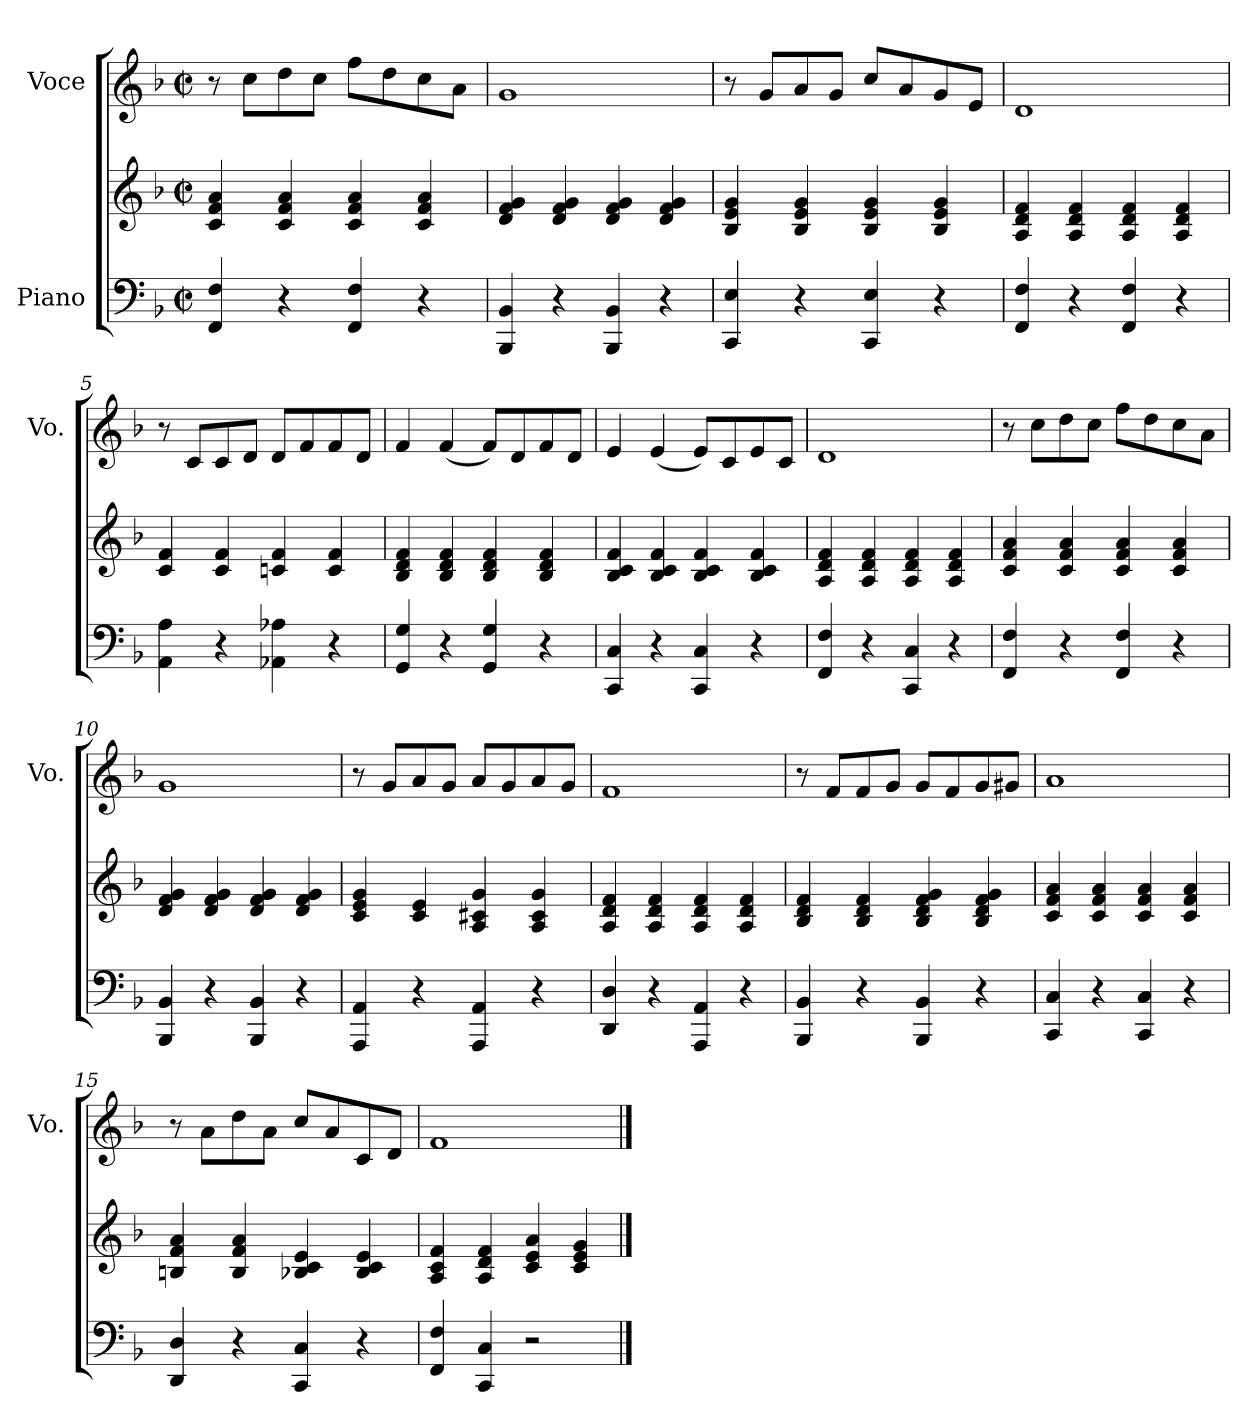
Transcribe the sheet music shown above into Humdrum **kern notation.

**kern	**kern	**kern
*part2	*part2	*part1
*staff3	*staff2	*staff1
*I"Piano	*	*I"Voce
*	*	*I'Vo.
*clefF4	*clefG2	*clefG2
*k[b-]	*k[b-]	*k[b-]
*M2/2	*M2/2	*M2/2
*met(c|)	*met(c|)	*met(c|)
=1	=1	=1
4FF/ 4F/	4c/ 4f/ 4a/	8r
.	.	8cc\L
4r	4c/ 4f/ 4a/	8dd\
.	.	8cc\J
4FF/ 4F/	4c/ 4f/ 4a/	8ff\L
.	.	8dd\
4r	4c/ 4f/ 4a/	8cc\
.	.	8a\J
=2	=2	=2
4BBB-/ 4BB-/	4d/ 4f/ 4g/	1g
4r	4d/ 4f/ 4g/	.
4BBB-/ 4BB-/	4d/ 4f/ 4g/	.
4r	4d/ 4f/ 4g/	.
!!LO:LB:g=z
=3	=3	=3
4CC/ 4E/	4B-/ 4e/ 4g/	8r
.	.	8g/L
4r	4B-/ 4e/ 4g/	8a/
.	.	8g/J
4CC/ 4E/	4B-/ 4e/ 4g/	8cc/L
.	.	8a/
4r	4B-/ 4e/ 4g/	8g/
.	.	8e/J
=4	=4	=4
4FF/ 4F/	4A/ 4d/ 4f/	1d
4r	4A/ 4d/ 4f/	.
4FF/ 4F/	4A/ 4d/ 4f/	.
4r	4A/ 4d/ 4f/	.
=5	=5	=5
4AA\ 4A\	4c/ 4f/	8r
.	.	8c/L
4r	4c/ 4f/	8c/
.	.	8d/J
4AA-X\ 4A-X\	4cn/ 4f/	8d/L
.	.	8f/
4r	4c/ 4f/	8f/
.	.	8d/J
!!LO:LB:g=z
=6	=6	=6
4GG/ 4G/	4B-/ 4d/ 4f/	4f/
4r	4B-/ 4d/ 4f/	(<4f/
4GG/ 4G/	4B-/ 4d/ 4f/	8f/L)
.	.	8d/
4r	4B-/ 4d/ 4f/	8f/
.	.	8d/J
=7	=7	=7
4CC/ 4C/	4B-/ 4c/ 4f/	4e/
4r	4B-/ 4c/ 4f/	(<4e/
4CC/ 4C/	4B-/ 4c/ 4f/	8e/L)
.	.	8c/
4r	4B-/ 4c/ 4f/	8e/
.	.	8c/J
=8	=8	=8
4FF/ 4F/	4A/ 4d/ 4f/	1d
4r	4A/ 4d/ 4f/	.
4CC/ 4C/	4A/ 4d/ 4f/	.
4r	4A/ 4d/ 4f/	.
!!LO:LB:g=z
=9	=9	=9
4FF/ 4F/	4c/ 4f/ 4a/	8r
.	.	8cc\L
4r	4c/ 4f/ 4a/	8dd\
.	.	8cc\J
4FF/ 4F/	4c/ 4f/ 4a/	8ff\L
.	.	8dd\
4r	4c/ 4f/ 4a/	8cc\
.	.	8a\J
=10	=10	=10
4BBB-/ 4BB-/	4d/ 4f/ 4g/	1g
4r	4d/ 4f/ 4g/	.
4BBB-/ 4BB-/	4d/ 4f/ 4g/	.
4r	4d/ 4f/ 4g/	.
=11	=11	=11
4AAA/ 4AA/	4c/ 4e/ 4g/	8r
.	.	8g/L
4r	4c/ 4e/	8a/
.	.	8g/J
4AAA/ 4AA/	4A/ 4c#X/ 4g/	8a/L
.	.	8g/
4r	4A/ 4c#/ 4g/	8a/
.	.	8g/J
!!LO:PB:g=z
=12	=12	=12
4DD/ 4D/	4A/ 4d/ 4f/	1f
4r	4A/ 4d/ 4f/	.
4AAA/ 4AA/	4A/ 4d/ 4f/	.
4r	4A/ 4d/ 4f/	.
=13	=13	=13
4BBB-/ 4BB-/	4B-/ 4d/ 4f/	8r
.	.	8f/L
4r	4B-/ 4d/ 4f/	8f/
.	.	8g/J
4BBB-/ 4BB-/	4B-/ 4d/ 4f/ 4g/	8g/L
.	.	8f/
4r	4B-/ 4d/ 4f/ 4g/	8g/
.	.	8g#X/J
=14	=14	=14
4CC/ 4C/	4c/ 4f/ 4a/	1a
4r	4c/ 4f/ 4a/	.
4CC/ 4C/	4c/ 4f/ 4a/	.
4r	4c/ 4f/ 4a/	.
!!LO:LB:g=z
=15	=15	=15
4DD/ 4D/	4Bn/ 4f/ 4a/	8r
.	.	8a\L
4r	4B/ 4f/ 4a/	8dd\
.	.	8a\J
4CC/ 4C/	4B-X/ 4c/ 4e/	8cc/L
.	.	8a/
4r	4B-/ 4c/ 4e/	8c/
.	.	8d/J
=16	=16	=16
4FF/ 4F/	4A/ 4c/ 4f/	1f
4CC/ 4C/	4A/ 4d/ 4f/	.
2r	4c/ 4e/ 4a/	.
.	4c/ 4e/ 4g/	.
==	==	==
*-	*-	*-
